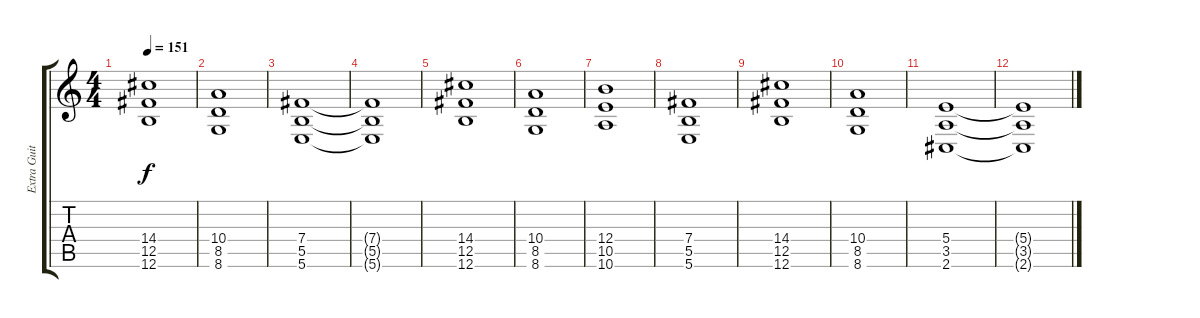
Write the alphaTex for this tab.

\track ("Extra Guitar (clean)" "Extra Guit") {instrument electricguitarjazz}
\staff {score tabs}
\tuning (Db4 Ab3 E3 B2 Gb2 B1) {hide}
\ts (4 4)
\tempo 151
\clef g2
\ks c
(14.4 12.5 12.6).1{dy f} |
(10.4 8.5 8.6).1 |
(7.4 5.5 5.6).1 |
(7.4{t} 5.5{t} 5.6{t}).1 |
(14.4 12.5 12.6).1 |
(10.4 8.5 8.6).1 |
(12.4 10.5 10.6).1 |
(7.4 5.5 5.6).1 |
(14.4 12.5 12.6).1 |
(10.4 8.5 8.6).1 |
(5.4 3.5 2.6).1 |
(5.4{t} 3.5{t} 2.6{t}).1
